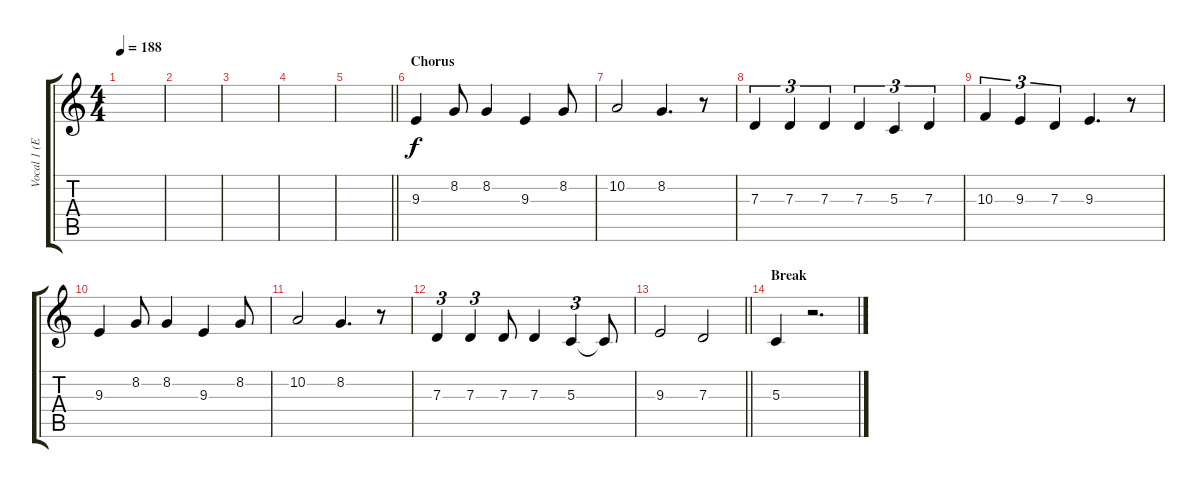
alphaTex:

\track ("Vocal 1 (Erix)" "Vocal 1 (E") {instrument oboe}
\staff {score tabs}
\tuning (E4 B3 G3 D3 A2 E2) {hide}
\ts (4 4)
\tempo 188
\clef g2
\ks c
|
|
|
|
\barLineRight lightlight
|
\section ("" "Chorus")
9.3.4 8.2.8 8.2.4 9.3.4 8.2.8 |
10.2.2 8.2.4{d} r.8 |
7.3.4{tu (3 2)} 7.3.4{tu (3 2)} 7.3.4{tu (3 2)} 7.3.4{tu (3 2)} 5.3.4{tu (3 2)} 7.3.4{tu (3 2)} |
10.3.4{tu (3 2)} 9.3.4{tu (3 2)} 7.3.4{tu (3 2)} 9.3.4{d} r.8 |
9.3.4 8.2.8 8.2.4 9.3.4 8.2.8 |
10.2.2 8.2.4{d} r.8 |
7.3.4{tu (3 2)} 7.3.4{tu (3 2)} 7.3.8 7.3.4 5.3.4{tu (3 2)} 5.3{t}.8 |
\barLineRight lightlight
9.3.2 7.3.2 |
\section ("" "Break")
5.3.4 r.2{d}
